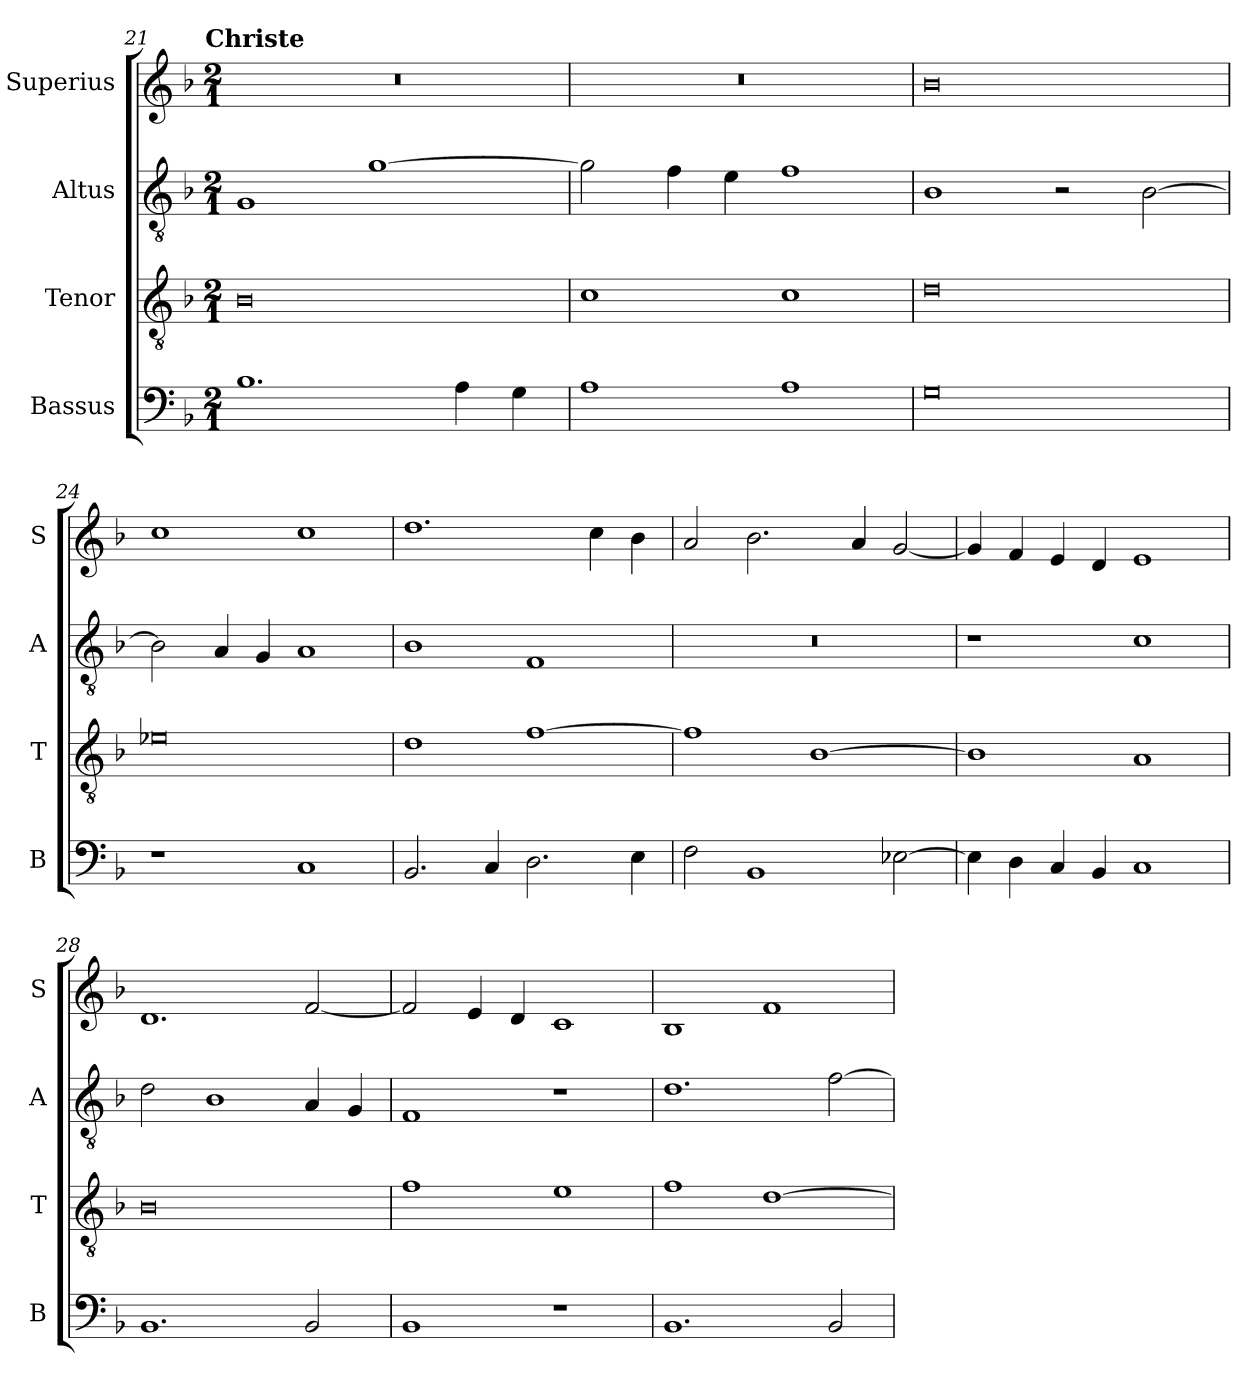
**kern	**kern	**kern	**kern
*part4	*part3	*part2	*part1
*staff4	*staff3	*staff2	*staff1
*I"Bassus	*I"Tenor	*I"Altus	*I"Superius
*I'B	*I'T	*I'A	*I'S
!!LO:LB:g=z
*clefF4	*clefGv2	*clefGv2	*clefG2
*k[b-]	*k[b-]	*k[b-]	*k[b-]
!!LO:TX:omd:t=Christe
*M2/1	*M2/1	*M2/1	*M2/1
=21	=21	=21	=21
1.B-	0B-	1G	0r
.	.	[1g	.
4A\	.	.	.
4G\	.	.	.
=22	=22	=22	=22
1A	1c	2g\]	0r
.	.	4f\	.
.	.	4e\	.
1A	1c	1f	.
=23	=23	=23	=23
0G	0d	1B-	0b-
.	.	2r	.
.	.	[2B-\	.
=24	=24	=24	=24
1r	0e-X	2B-\]	1cc
.	.	4A/	.
.	.	4G/	.
1C	.	1A	1cc
=25	=25	=25	=25
2.BB-/	1d	1B-	1.dd
4C/	.	.	.
2.D\	[1f	1F	.
.	.	.	4cc\
4E\	.	.	4b-\
=26	=26	=26	=26
2F\	1f]	0r	2a/
1BB-	.	.	2.b-\
.	[1B-	.	.
.	.	.	4a/
[2E-X\	.	.	[2g/
=27	=27	=27	=27
4E-\]	1B-]	1r	4g/]
4D\	.	.	4f/
4C/	.	.	4e/
4BB-/	.	.	4d/
1C	1A	1c	1e
=28	=28	=28	=28
1.BB-	0B-	2d\	1.d
.	.	1B-	.
2BB-/	.	4A/	[2f/
.	.	4G/	.
=29	=29	=29	=29
1BB-	1f	1F	2f/]
.	.	.	4e/
.	.	.	4d/
1r	1e	1r	1c
=30	=30	=30	=30
1.BB-	1f	1.d	1B-
.	[1d	.	1f
2BB-/	.	[2f\	.
=	=	=	=
*-	*-	*-	*-
